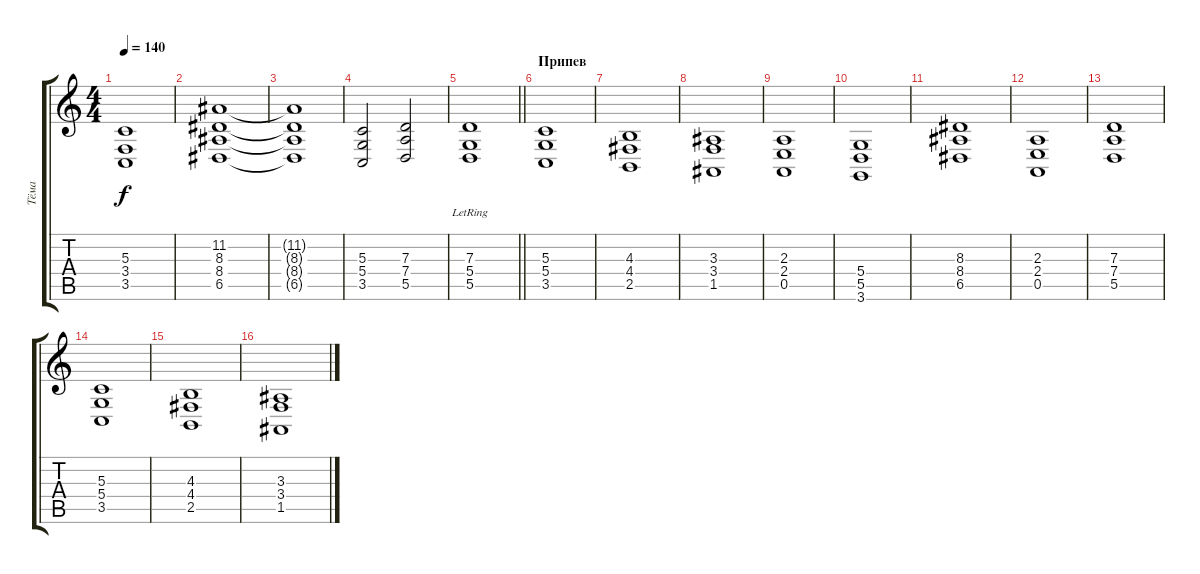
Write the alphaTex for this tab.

\track ("Тёма" "Тёма") {instrument choiraahs}
\staff {score tabs}
\tuning (E4 B3 G3 D3 A2 E2) {hide}
\ts (4 4)
\tempo 140
\clef g2
\ks c
(5.3{t} 3.4{t} 3.5{t}).1{dy f} |
(11.2 8.3 8.4 6.5).1 |
(11.2{t} 8.3{t} 8.4{t} 6.5{t}).1 |
(5.3 5.4 3.5).2 (7.3 7.4 5.5).2 |
\barLineRight lightlight
(7.3{lr} 5.4{lr} 5.5{lr}).1 |
\section ("" "Припев")
(5.3 5.4 3.5).1 |
(4.3 4.4 2.5).1 |
(3.3 3.4 1.5).1 |
(2.3 2.4 0.5).1 |
(5.4 5.5 3.6).1 |
(8.3 8.4 6.5).1 |
(2.3 2.4 0.5).1 |
(7.3 7.4 5.5).1 |
(5.3 5.4 3.5).1 |
(4.3 4.4 2.5).1 |
(3.3 3.4 1.5).1
